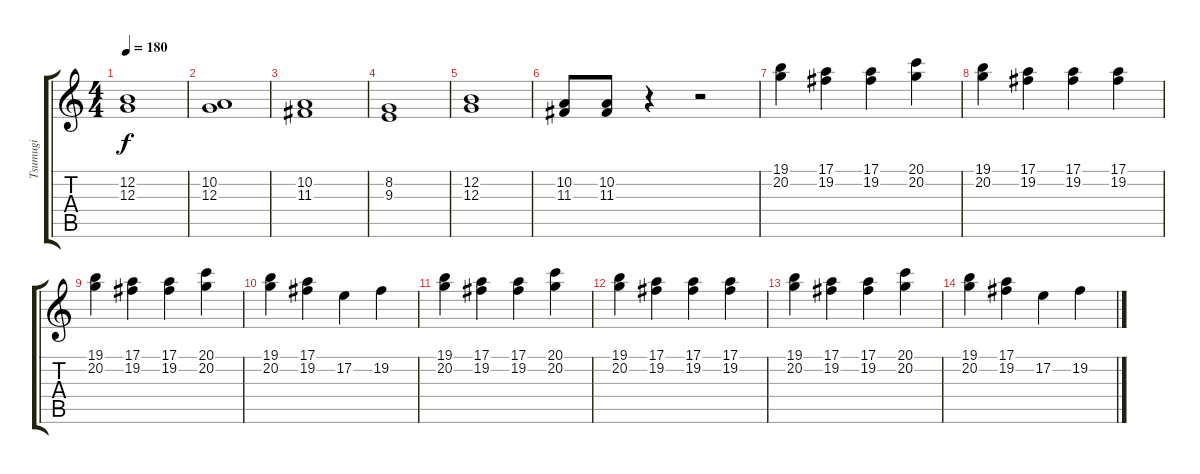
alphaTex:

\track ("Tsumugi" "Tsumugi") {instrument lead2sawtooth}
\staff {score tabs}
\tuning (E4 B3 G3 D3 A2 E2) {hide}
\ts (4 4)
\tempo 180
\clef g2
\ks c
(12.2 12.3).1{dy f} |
(10.2 12.3).1 |
(10.2 11.3).1 |
(8.2 9.3).1 |
(12.2 12.3).1 |
(10.2 11.3).8 (10.2 11.3).8 r.4 r.2 |
(19.1 20.2).4 (17.1 19.2).4 (17.1 19.2).4 (20.1 20.2).4 |
(19.1 20.2).4 (17.1 19.2).4 (17.1 19.2).4 (17.1 19.2).4 |
(19.1 20.2).4 (17.1 19.2).4 (17.1 19.2).4 (20.1 20.2).4 |
(19.1 20.2).4 (17.1 19.2).4 17.2.4 19.2.4 |
(19.1 20.2).4 (17.1 19.2).4 (17.1 19.2).4 (20.1 20.2).4 |
(19.1 20.2).4 (17.1 19.2).4 (17.1 19.2).4 (17.1 19.2).4 |
(19.1 20.2).4 (17.1 19.2).4 (17.1 19.2).4 (20.1 20.2).4 |
(19.1 20.2).4 (17.1 19.2).4 17.2.4 19.2.4
